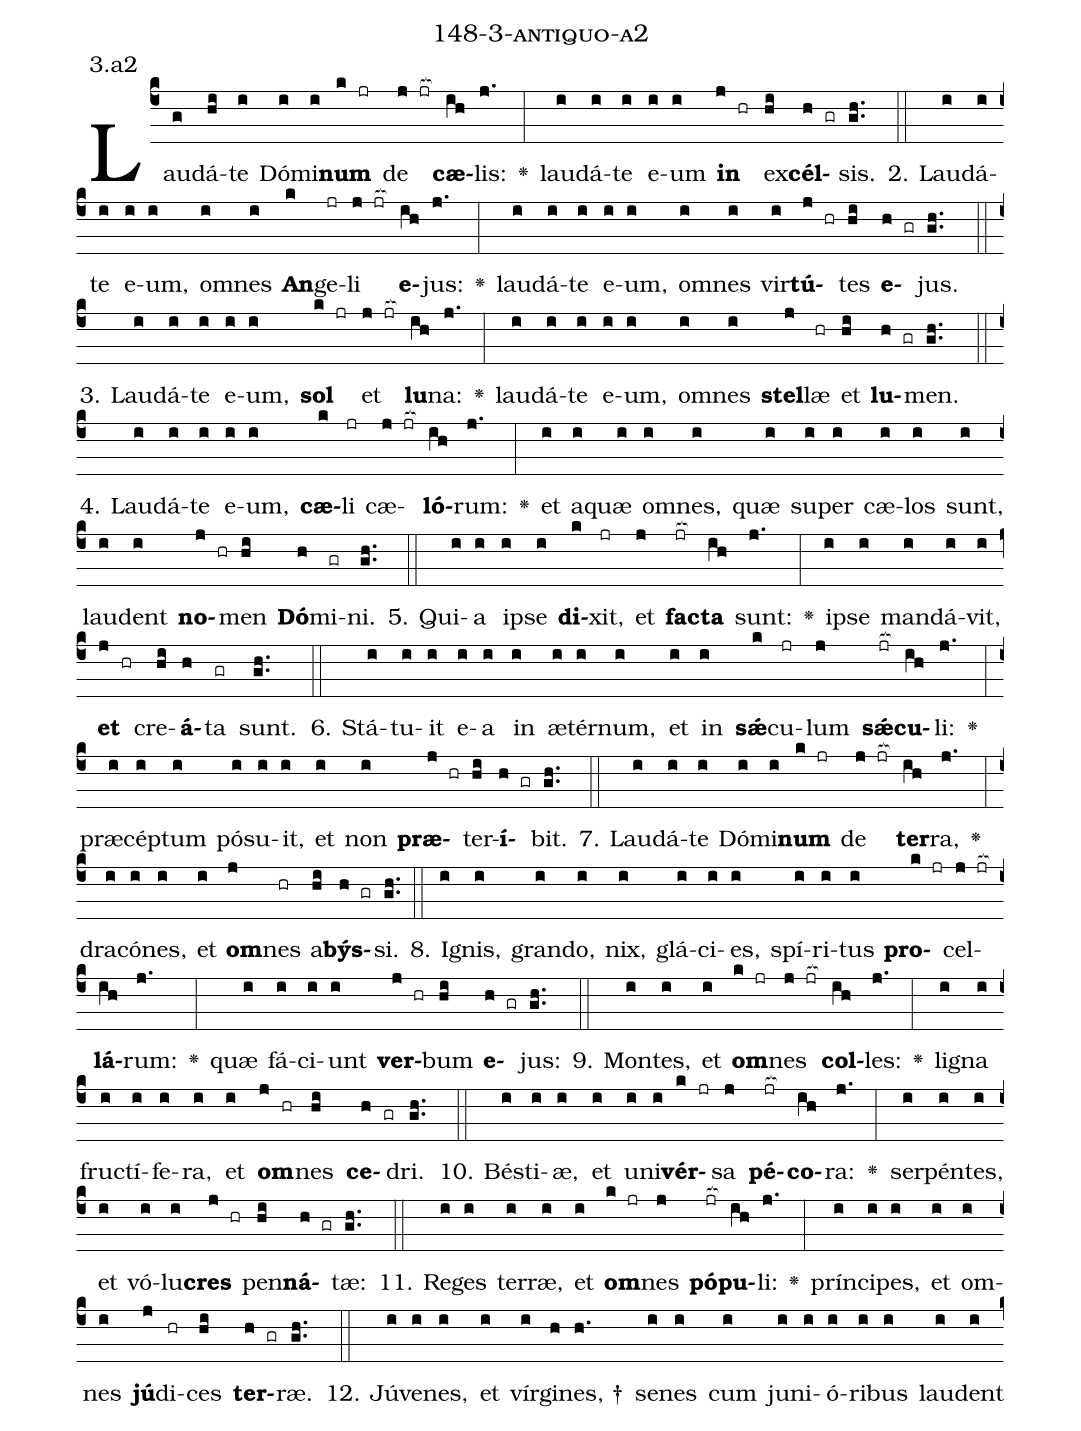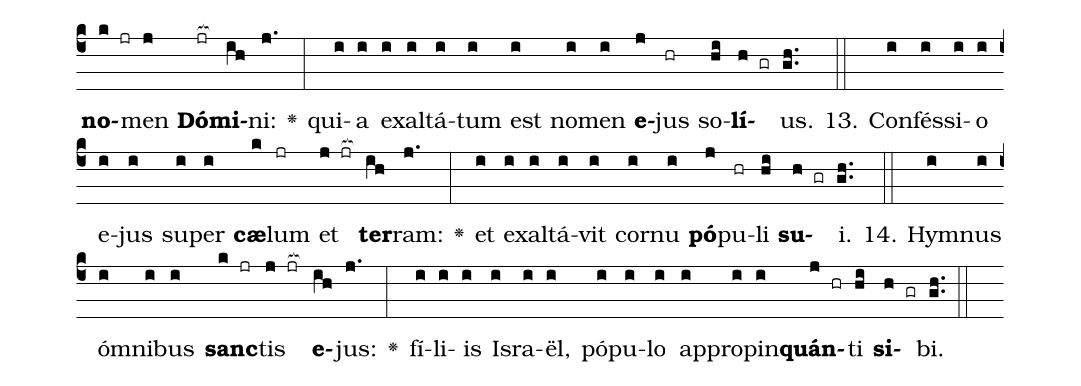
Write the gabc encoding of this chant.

name: 148-3-antiquo-a2;
annotation: 3.a2;
%%
(c4)Lau(g)dá(hi)te(i) Dó(i)mi(i)<b>num</b>(k jr) de(j jr[ocb:1{]) <b>cæ</b>(ih[ocb:0}])lis:(j.) <v>\greheightstar</v>(:) lau(i)dá(i)te(i) e(i)um(i) <b>in</b>(j hr) ex(hi)<b>cél</b>(h gr)sis.(gh..) (::)
2. Lau(i)dá(i)te(i) e(i)um,(i) om(i)nes(i) <b>An</b>(k)ge(jr)li(j jr[ocb:1{]) <b>e</b>(ih[ocb:0}])jus:(j.) <v>\greheightstar</v>(:) lau(i)dá(i)te(i) e(i)um,(i) om(i)nes(i) vir(i)<b>tú</b>(j hr)tes(hi) <b>e</b>(h gr)jus.(gh..) (::)
3. Lau(i)dá(i)te(i) e(i)um,(i) <b>sol</b>(k jr) et(j jr[ocb:1{]) <b>lu</b>(ih[ocb:0}])na:(j.) <v>\greheightstar</v>(:) lau(i)dá(i)te(i) e(i)um,(i) om(i)nes(i) <b>stel</b>(j)læ(hr) et(hi) <b>lu</b>(h gr)men.(gh..) (::)
4. Lau(i)dá(i)te(i) e(i)um,(i) <b>cæ</b>(k)li(jr) cæ(j jr[ocb:1{])<b>ló</b>(ih[ocb:0}])rum:(j.) <v>\greheightstar</v>(:) et(i) a(i)quæ(i) om(i)nes,(i) quæ(i) su(i)per(i) cæ(i)los(i) sunt,(i) lau(i)dent(i) <b>no</b>(j hr)men(hi) <b>Dó</b>(h)mi(gr)ni.(gh..) (::)
5. Qui(i)a(i) ip(i)se(i) <b>di</b>(k)xit,(jr) et(j) <b>fac</b>(jr[ocb:1{])<b>ta</b>(ih[ocb:0}]) sunt:(j.) <v>\greheightstar</v>(:) ip(i)se(i) man(i)dá(i)vit,(i) <b>et</b>(j hr) cre(hi)<b>á</b>(h)ta(gr) sunt.(gh..) (::)
6. Stá(i)tu(i)it(i) e(i)a(i) in(i) æ(i)tér(i)num,(i) et(i) in(i) <b>sǽ</b>(k)cu(jr)lum(j) <b>sǽ</b>(jr[ocb:1{])<b>cu</b>(ih[ocb:0}])li:(j.) <v>\greheightstar</v>(:) præ(i)cép(i)tum(i) pó(i)su(i)it,(i) et(i) non(i) <b>præ</b>(j hr)ter(hi)<b>í</b>(h gr)bit.(gh..) (::)
7. Lau(i)dá(i)te(i) Dó(i)mi(i)<b>num</b>(k jr) de(j jr[ocb:1{]) <b>ter</b>(ih[ocb:0}])ra,(j.) <v>\greheightstar</v>(:) dra(i)có(i)nes,(i) et(i) <b>om</b>(j)nes(hr) a(hi)<b>býs</b>(h gr)si.(gh..) (::)
8. I(i)gnis,(i) gran(i)do,(i) nix,(i) glá(i)ci(i)es,(i) spí(i)ri(i)tus(i) <b>pro</b>(k jr)cel(j jr[ocb:1{])<b>lá</b>(ih[ocb:0}])rum:(j.) <v>\greheightstar</v>(:) quæ(i) fá(i)ci(i)unt(i) <b>ver</b>(j hr)bum(hi) <b>e</b>(h gr)jus:(gh..) (::)
9. Mon(i)tes,(i) et(i) <b>om</b>(k jr)nes(j jr[ocb:1{]) <b>col</b>(ih[ocb:0}])les:(j.) <v>\greheightstar</v>(:) li(i)gna(i) fruc(i)tí(i)fe(i)ra,(i) et(i) <b>om</b>(j hr)nes(hi) <b>ce</b>(h gr)dri.(gh..) (::)
10. Bés(i)ti(i)æ,(i) et(i) u(i)ni(i)<b>vér</b>(k jr)sa(j) <b>pé</b>(jr[ocb:1{])<b>co</b>(ih[ocb:0}])ra:(j.) <v>\greheightstar</v>(:) ser(i)pén(i)tes,(i) et(i) vó(i)lu(i)<b>cres</b>(j hr) pen(hi)<b>ná</b>(h gr)tæ:(gh..) (::)
11. Re(i)ges(i) ter(i)ræ,(i) et(i) <b>om</b>(k jr)nes(j) <b>pó</b>(jr[ocb:1{])<b>pu</b>(ih[ocb:0}])li:(j.) <v>\greheightstar</v>(:) prín(i)ci(i)pes,(i) et(i) om(i)nes(i) <b>jú</b>(j)di(hr)ces(hi) <b>ter</b>(h gr)ræ.(gh..) (::)
12. Jú(i)ve(i)nes,(i) et(i) vír(i)gi(h)nes, †(h.) se(i)nes(i) cum(i) ju(i)ni(i)ó(i)ri(i)bus(i) lau(i)dent(i) <b>no</b>(k jr)men(j) <b>Dó</b>(jr[ocb:1{])<b>mi</b>(ih[ocb:0}])ni:(j.) <v>\greheightstar</v>(:) qui(i)a(i) ex(i)al(i)tá(i)tum(i) est(i) no(i)men(i) <b>e</b>(j)jus(hr) so(hi)<b>lí</b>(h gr)us.(gh..) (::)
13. Con(i)fés(i)si(i)o(i) e(i)jus(i) su(i)per(i) <b>cæ</b>(k)lum(jr) et(j jr[ocb:1{]) <b>ter</b>(ih[ocb:0}])ram:(j.) <v>\greheightstar</v>(:) et(i) ex(i)al(i)tá(i)vit(i) cor(i)nu(i) <b>pó</b>(j)pu(hr)li(hi) <b>su</b>(h gr)i.(gh..) (::)
14. Hym(i)nus(i) óm(i)ni(i)bus(i) <b>sanc</b>(k jr)tis(j jr[ocb:1{]) <b>e</b>(ih[ocb:0}])jus:(j.) <v>\greheightstar</v>(:) fí(i)li(i)is(i) Is(i)ra(i)ël,(i) pó(i)pu(i)lo(i) ap(i)pro(i)pin(i)<b>quán</b>(j hr)ti(hi) <b>si</b>(h gr)bi.(gh..) (::)
